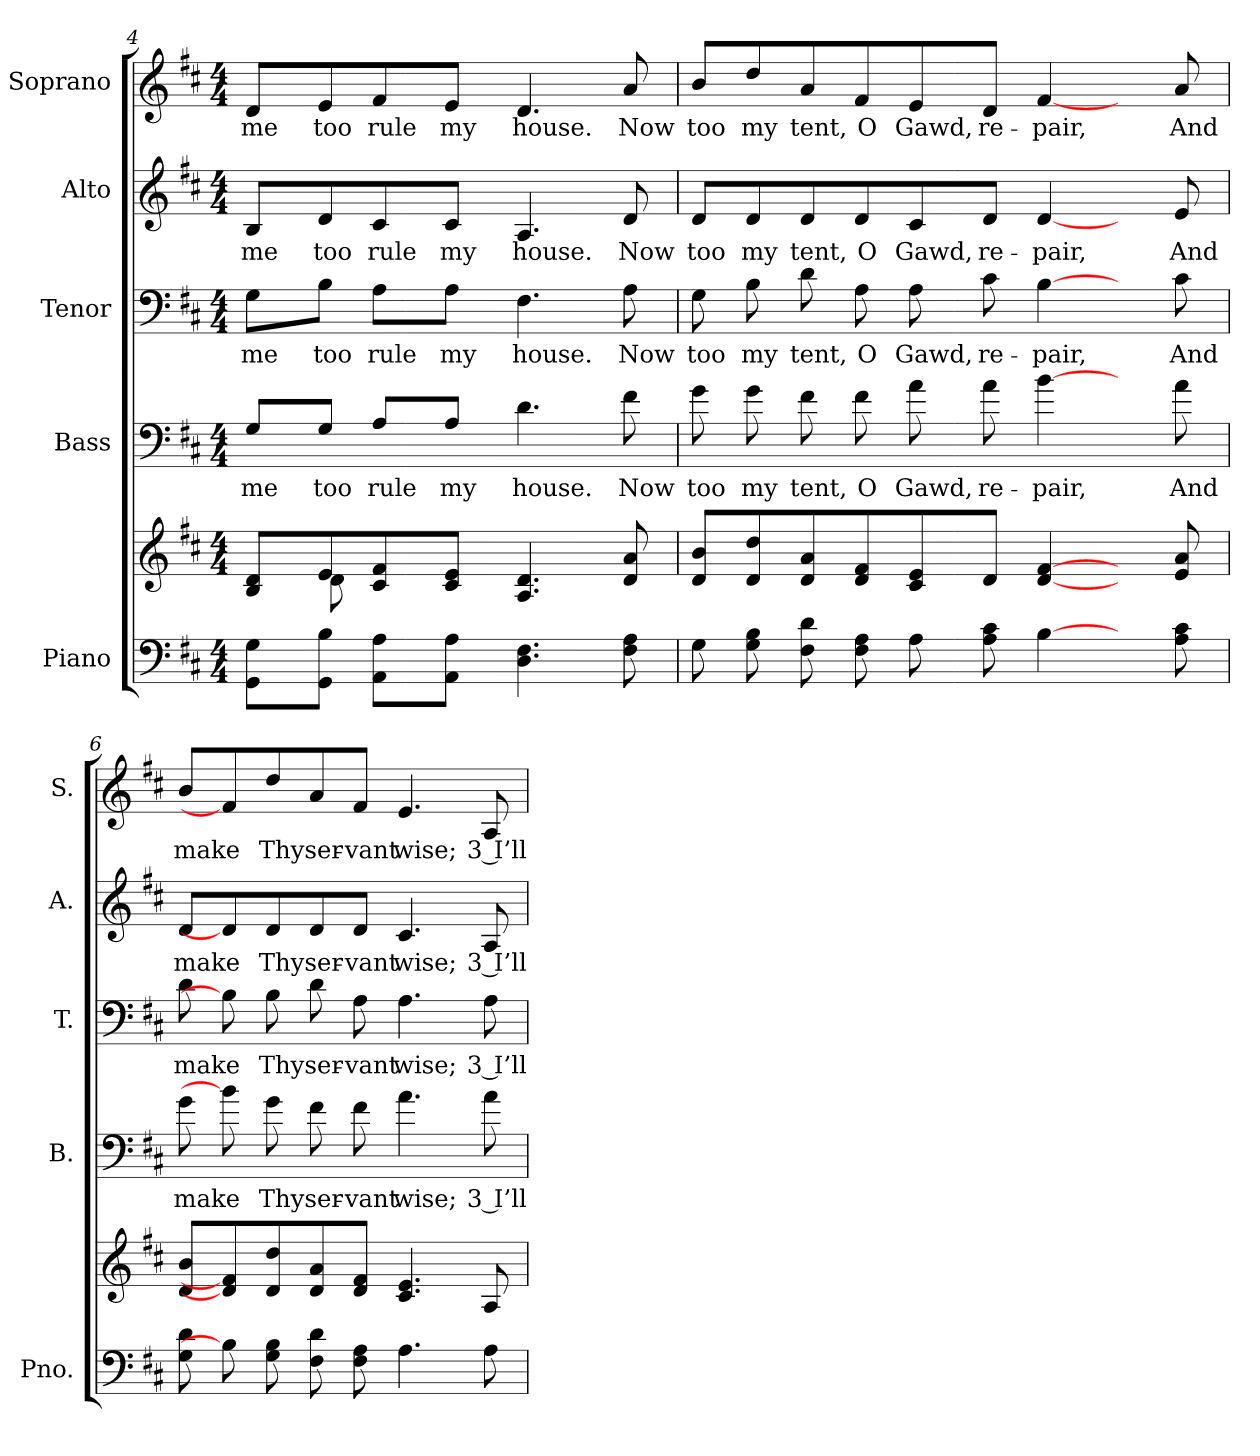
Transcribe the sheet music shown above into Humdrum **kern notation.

**kern	**kern	**kern	**text	**kern	**text	**kern	**text	**kern	**text
*part5	*part5	*part4	*part4	*part3	*part3	*part2	*part2	*part1	*part1
*staff6	*staff5	*staff4	*staff4	*staff3	*staff3	*staff2	*staff2	*staff1	*staff1
*I"Piano	*	*I"Bass	*	*I"Tenor	*	*I"Alto	*	*I"Soprano	*
*I'Pno.	*	*I'B.	*	*I'T.	*	*I'A.	*	*I'S.	*
*clefF4	*clefG2	*clefF4	*	*clefF4	*	*clefG2	*	*clefG2	*
*	*	*ITrd7c12	*	*	*	*	*	*	*
*k[f#c#]	*k[f#c#]	*k[f#c#]	*	*k[f#c#]	*	*k[f#c#]	*	*k[f#c#]	*
*D:	*D:	*D:	*	*D:	*	*D:	*	*D:	*
*M4/4	*M4/4	*M4/4	*	*M4/4	*	*M4/4	*	*M4/4	*
=4	=4	=4	=4	=4	=4	=4	=4	=4	=4
*	*^	*	*	*	*	*	*	*	*
!	!	!	!	!LO:LY:b:color=#000000	!	!	!	!	!	!
!	!	!	!	!	!	!LO:LY:b:color=#000000	!	!	!	!
!	!	!	!	!	!	!	!	!LO:LY:b:color=#000000	!	!
!	!	!	!	!	!	!	!	!	!	!LO:LY:b:color=#000000
8GGi\ 8Gi\L	8Bi/ 8diL	16ryy	8GGi/L	me	8Gi\L	me	8Bi/L	me	8di/L	me
.	.	16ryy	.	.	.	.	.	.	.	.
!	!	!	!	!LO:LY:b:color=#000000	!	!	!	!	!	!
!	!	!	!	!	!	!LO:LY:b:color=#000000	!	!	!	!
!	!	!	!	!	!	!	!	!LO:LY:b:color=#000000	!	!
!	!	!	!	!	!	!	!	!	!	!LO:LY:b:color=#000000
8GGi\ 8Bi\J	8ei/	8di\	8GGi/J	too	8Bi\J	too	8di/	too	8ei/	too
!	!	!	!	!LO:LY:b:color=#000000	!	!	!	!	!	!
!	!	!	!	!	!	!LO:LY:b:color=#000000	!	!	!	!
!	!	!	!	!	!	!	!	!LO:LY:b:color=#000000	!	!
!	!	!	!	!	!	!	!	!	!	!LO:LY:b:color=#000000
8AAi\ 8Ai\L	8c#i/ 8f#i	16ryy	8AAi/L	rule	8Ai\L	rule	8c#i/	rule	8f#i/	rule
.	.	8ryy	.	.	.	.	.	.	.	.
!	!	!	!	!LO:LY:b:color=#000000	!	!	!	!	!	!
!	!	!	!	!	!	!LO:LY:b:color=#000000	!	!	!	!
!	!	!	!	!	!	!	!	!LO:LY:b:color=#000000	!	!
!	!	!	!	!	!	!	!	!	!	!LO:LY:b:color=#000000
8AAi\ 8Ai\J	8c#i/ 8eiJ	.	8AAi/J	my	8Ai\J	my	8c#i/J	my	8ei/J	my
.	.	16ryy	.	.	.	.	.	.	.	.
!	!	!	!	!LO:LY:b:color=#000000	!	!	!	!	!	!
!	!	!	!	!	!	!LO:LY:b:color=#000000	!	!	!	!
!	!	!	!	!	!	!	!	!LO:LY:b:color=#000000	!	!
!	!	!	!	!	!	!	!	!	!	!LO:LY:b:color=#000000
4.Di\ 4.F#i	4.Ai/ 4.di	2ryy	4.Di\	house.	4.F#i\	house.	4.Ai/	house.	4.di/	house.
!	!	!	!	!LO:LY:b:color=#000000	!	!	!	!	!	!
!	!	!	!	!	!	!LO:LY:b:color=#000000	!	!	!	!
!	!	!	!	!	!	!	!	!LO:LY:b:color=#000000	!	!
!	!	!	!	!	!	!	!	!	!	!LO:LY:b:color=#000000
8F#i\ 8Ai	8di/ 8ai	.	8F#i\	Now	8Ai\	Now	8di/	Now	8ai/	Now
*	*v	*v	*	*	*	*	*	*	*	*
!!LO:PB:g=z
=5	=5	=5	=5	=5	=5	=5	=5	=5	=5
!	!	!	!LO:LY:b:color=#000000	!	!	!	!	!	!
!	!	!	!	!	!LO:LY:b:color=#000000	!	!	!	!
!	!	!	!	!	!	!	!LO:LY:b:color=#000000	!	!
!	!	!	!	!	!	!	!	!	!LO:LY:b:color=#000000
8Gi\	8di/ 8biL	8Gi\	too	8Gi\	too	8di/L	too	8bi/L	too
!	!	!	!LO:LY:b:color=#000000	!	!	!	!	!	!
!	!	!	!	!	!LO:LY:b:color=#000000	!	!	!	!
!	!	!	!	!	!	!	!LO:LY:b:color=#000000	!	!
!	!	!	!	!	!	!	!	!	!LO:LY:b:color=#000000
8Gi\ 8Bi	8di/ 8ddi	8Gi\	my	8Bi\	my	8di/	my	8ddi/	my
!	!	!	!LO:LY:b:color=#000000	!	!	!	!	!	!
!	!	!	!	!	!LO:LY:b:color=#000000	!	!	!	!
!	!	!	!	!	!	!	!LO:LY:b:color=#000000	!	!
!	!	!	!	!	!	!	!	!	!LO:LY:b:color=#000000
8F#i\ 8di	8di/ 8ai	8F#i\	tent,	8di\	tent,	8di/	tent,	8ai/	tent,
!	!	!	!LO:LY:b:color=#000000	!	!	!	!	!	!
!	!	!	!	!	!LO:LY:b:color=#000000	!	!	!	!
!	!	!	!	!	!	!	!LO:LY:b:color=#000000	!	!
!	!	!	!	!	!	!	!	!	!LO:LY:b:color=#000000
8F#i\ 8Ai	8di/ 8f#i	8F#i\	O	8Ai\	O	8di/	O	8f#i/	O
!	!	!	!LO:LY:b:color=#000000	!	!	!	!	!	!
!	!	!	!	!	!LO:LY:b:color=#000000	!	!	!	!
!	!	!	!	!	!	!	!LO:LY:b:color=#000000	!	!
!	!	!	!	!	!	!	!	!	!LO:LY:b:color=#000000
8Ai\	8c#i/ 8ei	8Ai\	Gawd,	8Ai\	Gawd,	8c#i/	Gawd,	8ei/	Gawd,
!	!	!	!LO:LY:b:color=#000000	!	!	!	!	!	!
!	!	!	!	!	!LO:LY:b:color=#000000	!	!	!	!
!	!	!	!	!	!	!	!LO:LY:b:color=#000000	!	!
!	!	!	!	!	!	!	!	!	!LO:LY:b:color=#000000
8Ai\ 8c#i	8di/J	8Ai\	re-	8c#i\	re-	8di/J	re-	8di/J	re-
!	!	!	!LO:LY:b:color=#000000	!	!	!	!	!	!
!	!	!	!	!	!LO:LY:b:color=#000000	!	!	!	!
!	!	!	!	!	!	!	!LO:LY:b:color=#000000	!	!
!	!	!	!	!	!	!	!	!	!LO:LY:b:color=#000000
[4Bi\	[4di/ [4f#i	[4Bi\	-pair,	[4Bi\	-pair,	[4di/	-pair,	[4f#i/	-pair,
8ryy	8ryy	8ryy	.	8ryy	.	8ryy	.	8ryy	.
!	!	!	!LO:LY:b:color=#000000	!	!	!	!	!	!
!	!	!	!	!	!LO:LY:b:color=#000000	!	!	!	!
!	!	!	!	!	!	!	!LO:LY:b:color=#000000	!	!
!	!	!	!	!	!	!	!	!	!LO:LY:b:color=#000000
8Ai\ 8c#i	8ei/ 8ai	8Ai\	And	8c#i\	And	8ei/	And	8ai/	And
=6	=6	=6	=6	=6	=6	=6	=6	=6	=6
!	!	!	!LO:LY:b:color=#000000	!	!	!	!	!	!
!	!	!	!	!	!LO:LY:b:color=#000000	!	!	!	!
!	!	!	!	!	!	!	!LO:LY:b:color=#000000	!	!
!	!	!	!	!	!	!	!	!	!LO:LY:b:color=#000000
8Gi\ 8di	8di/ 8biL	8Gi\	make	8di\	make	8di/L	make	8bi/L	make
8Bi\]	8di/] 8f#i]	8Bi\]	.	8Bi\]	.	8di/]	.	8f#i/]	.
!	!	!	!LO:LY:b:color=#000000	!	!	!	!	!	!
!	!	!	!	!	!LO:LY:b:color=#000000	!	!	!	!
!	!	!	!	!	!	!	!LO:LY:b:color=#000000	!	!
!	!	!	!	!	!	!	!	!	!LO:LY:b:color=#000000
8Gi\ 8Bi	8di/ 8ddi	8Gi\	Thy	8Bi\	Thy	8di/	Thy	8ddi/	Thy
!	!	!	!LO:LY:b:color=#000000	!	!	!	!	!	!
!	!	!	!	!	!LO:LY:b:color=#000000	!	!	!	!
!	!	!	!	!	!	!	!LO:LY:b:color=#000000	!	!
!	!	!	!	!	!	!	!	!	!LO:LY:b:color=#000000
8F#i\ 8di	8di/ 8ai	8F#i\	ser-	8di\	ser-	8di/	ser-	8ai/	ser-
!	!	!	!LO:LY:b:color=#000000	!	!	!	!	!	!
!	!	!	!	!	!LO:LY:b:color=#000000	!	!	!	!
!	!	!	!	!	!	!	!LO:LY:b:color=#000000	!	!
!	!	!	!	!	!	!	!	!	!LO:LY:b:color=#000000
8F#i\ 8Ai	8di/ 8f#iJ	8F#i\	-vant	8Ai\	-vant	8di/J	-vant	8f#i/J	-vant
!	!	!	!LO:LY:b:color=#000000	!	!	!	!	!	!
!	!	!	!	!	!LO:LY:b:color=#000000	!	!	!	!
!	!	!	!	!	!	!	!LO:LY:b:color=#000000	!	!
!	!	!	!	!	!	!	!	!	!LO:LY:b:color=#000000
4.Ai\	4.c#i/ 4.ei	4.Ai\	wise;	4.Ai\	wise;	4.c#i/	wise;	4.ei/	wise;
!	!	!	!LO:LY:b:color=#000000	!	!	!	!	!	!
!	!	!	!	!	!LO:LY:b:color=#000000	!	!	!	!
!	!	!	!	!	!	!	!LO:LY:b:color=#000000	!	!
!	!	!	!	!	!	!	!	!	!LO:LY:b:color=#000000
8Ai\	8Ai/	8Ai\	3 I’ll	8Ai\	3 I’ll	8Ai/	3 I’ll	8Ai/	3 I’ll
=	=	=	=	=	=	=	=	=	=
*-	*-	*-	*-	*-	*-	*-	*-	*-	*-
